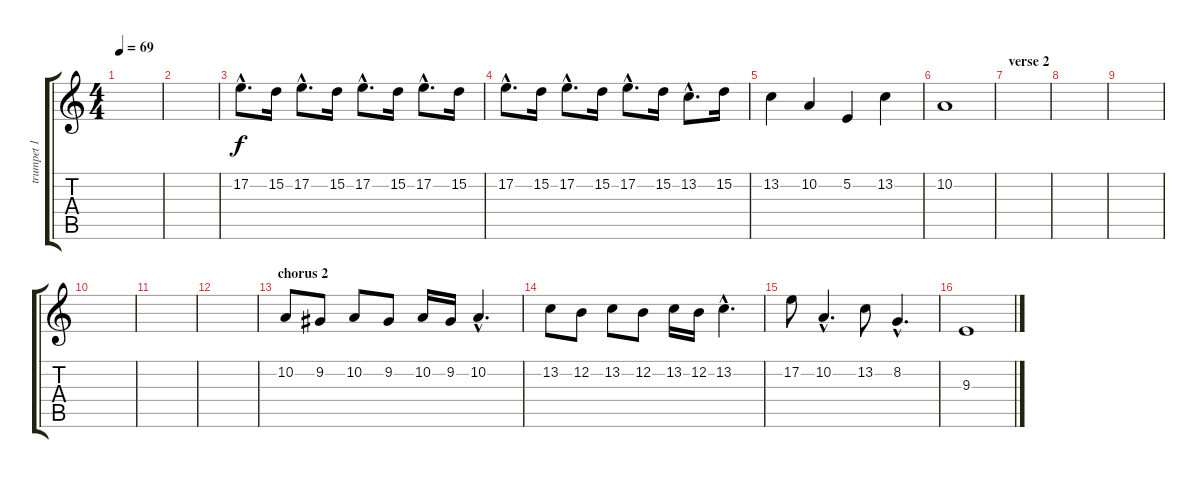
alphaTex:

\track ("trumpet 1" "trumpet 1") {instrument trumpet}
\staff {score tabs}
\tuning (E4 B3 G3 D3 A2 E2) {hide}
\ts (4 4)
\tempo 69
\clef g2
\ks c
|
|
17.2{hac}.8{d} 15.2.16 17.2{hac}.8{d} 15.2.16 17.2{hac}.8{d} 15.2.16 17.2{hac}.8{d} 15.2.16 |
17.2{hac}.8{d} 15.2.16 17.2{hac}.8{d} 15.2.16 17.2{hac}.8{d} 15.2.16 13.2{hac}.8{d} 15.2.16 |
13.2.4 10.2.4 5.2.4 13.2.4 |
10.2.1 |
\section ("" "verse 2")
|
|
|
|
|
|
\section ("" "chorus 2")
10.2.8 9.2.8 10.2.8 9.2.8 10.2.16 9.2.16 10.2{hac}.4{d} |
13.2.8 12.2.8 13.2.8 12.2.8 13.2.16 12.2.16 13.2{hac}.4{d} |
17.2.8 10.2{hac}.4{d} 13.2.8 8.2{hac}.4{d} |
9.3.1
